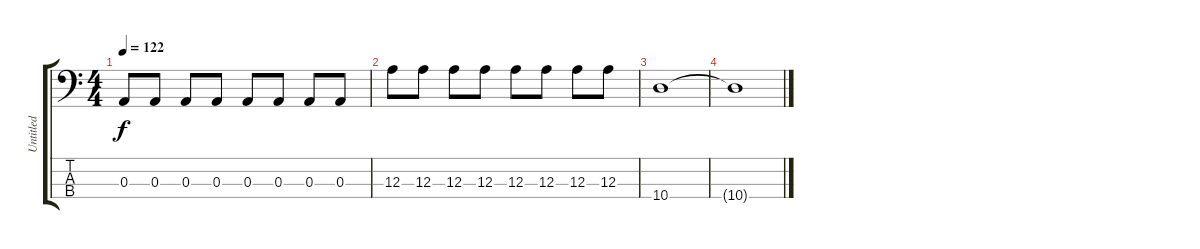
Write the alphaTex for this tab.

\track ("Untitled" "Untitled") {instrument electricbassfinger}
\staff {score tabs}
\tuning (G2 D2 A1 E1) {hide}
\ts (4 4)
\tempo 122
\clef f4
\ks c
0.3.8{dy f} 0.3.8 0.3.8 0.3.8 0.3.8 0.3.8 0.3.8 0.3.8 |
12.3.8 12.3.8 12.3.8 12.3.8 12.3.8 12.3.8 12.3.8 12.3.8 |
10.4.1 |
10.4{t}.1
